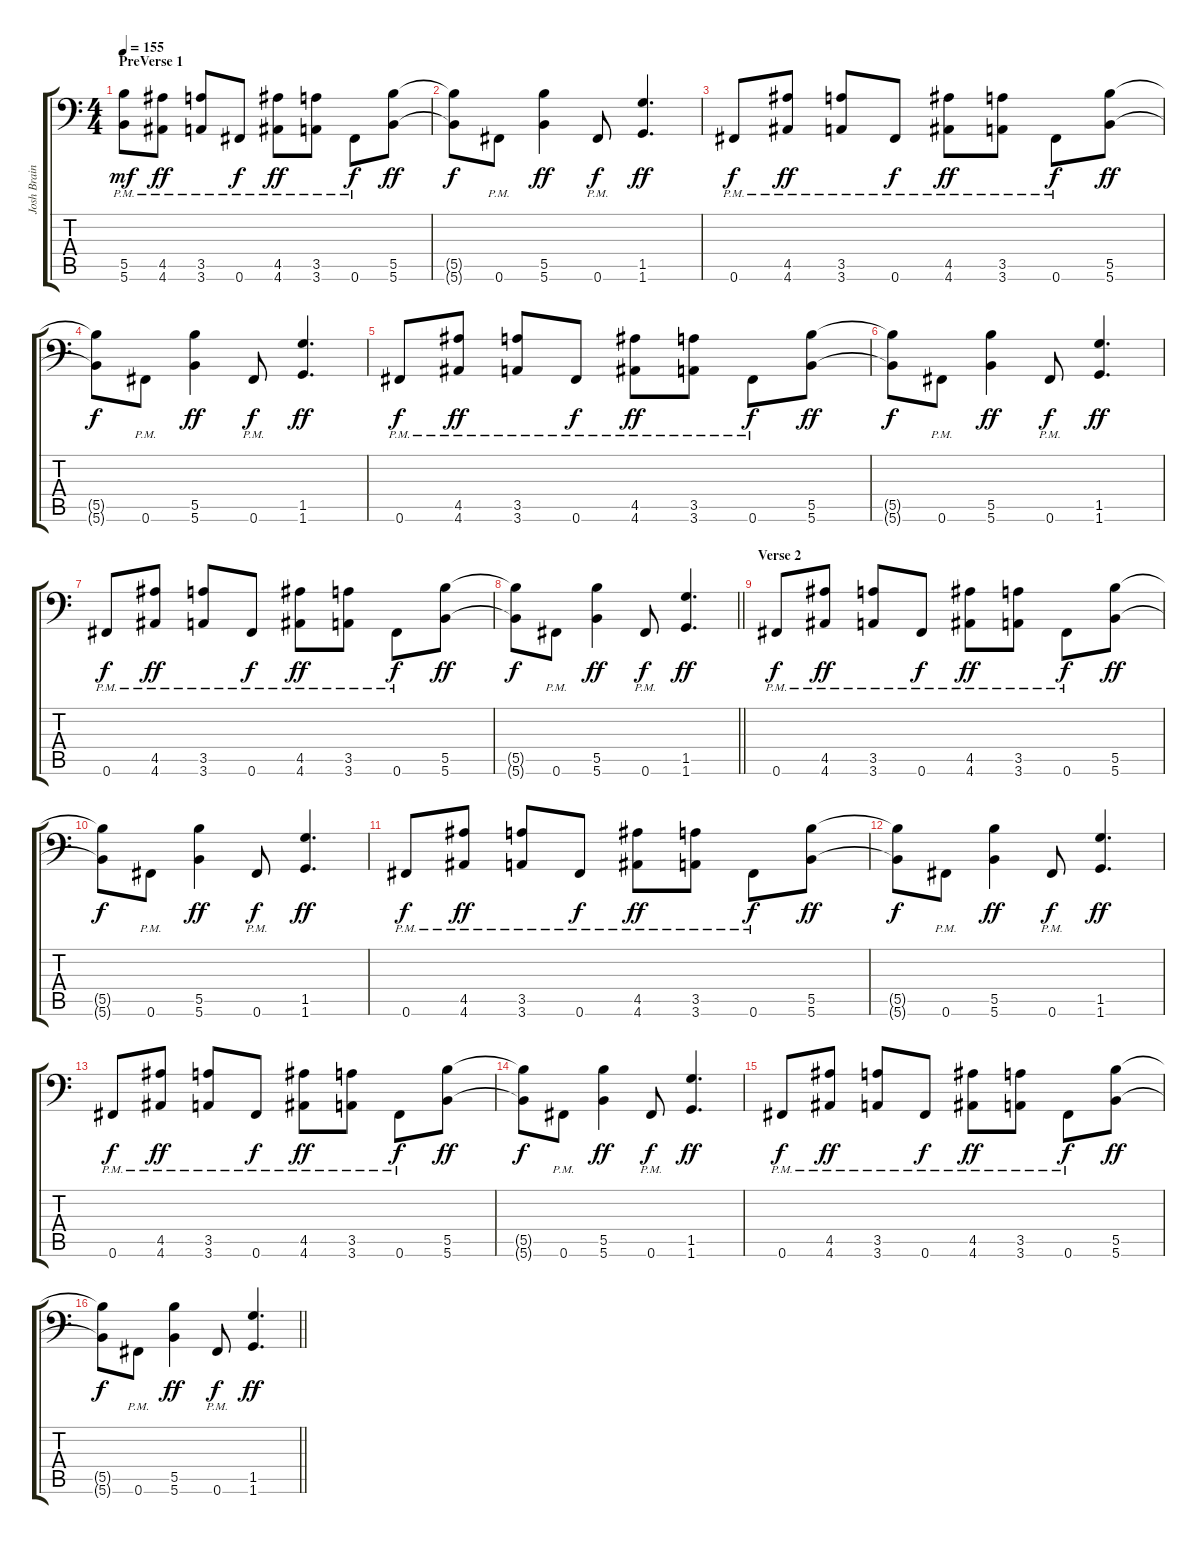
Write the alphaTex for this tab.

\track ("Josh Brainard" "Josh Brain") {instrument distortionguitar}
\staff {score tabs}
\tuning (Db4 Ab3 E3 B2 Gb2 Gb1) {hide}
\ts (4 4)
\section ("" "PreVerse 1")
\tempo 155
\clef f4
\ks c
(5.5{pm} 5.6{pm}).8{dy mf} (4.5{pm} 4.6{pm}).8{dy ff} (3.5{pm} 3.6{pm}).8 0.6{pm}.8{dy f} (4.5{pm} 4.6{pm}).8{dy ff} (3.5{pm} 3.6{pm}).8 0.6{pm}.8{dy f} (5.5 5.6).8{dy ff} |
(5.5{t} 5.6{t}).8{dy f} 0.6{pm}.8 (5.5 5.6).4{dy ff} 0.6{pm}.8{dy f} (1.5 1.6).4{d dy ff} |
0.6{pm}.8{dy f} (4.5{pm} 4.6{pm}).8{dy ff} (3.5{pm} 3.6{pm}).8 0.6{pm}.8{dy f} (4.5{pm} 4.6{pm}).8{dy ff} (3.5{pm} 3.6{pm}).8 0.6{pm}.8{dy f} (5.5 5.6).8{dy ff} |
(5.5{t} 5.6{t}).8{dy f} 0.6{pm}.8 (5.5 5.6).4{dy ff} 0.6{pm}.8{dy f} (1.5 1.6).4{d dy ff} |
0.6{pm}.8{dy f} (4.5{pm} 4.6{pm}).8{dy ff} (3.5{pm} 3.6{pm}).8 0.6{pm}.8{dy f} (4.5{pm} 4.6{pm}).8{dy ff} (3.5{pm} 3.6{pm}).8 0.6{pm}.8{dy f} (5.5 5.6).8{dy ff} |
(5.5{t} 5.6{t}).8{dy f} 0.6{pm}.8 (5.5 5.6).4{dy ff} 0.6{pm}.8{dy f} (1.5 1.6).4{d dy ff} |
0.6{pm}.8{dy f} (4.5{pm} 4.6{pm}).8{dy ff} (3.5{pm} 3.6{pm}).8 0.6{pm}.8{dy f} (4.5{pm} 4.6{pm}).8{dy ff} (3.5{pm} 3.6{pm}).8 0.6{pm}.8{dy f} (5.5 5.6).8{dy ff} |
\barLineRight lightlight
(5.5{t} 5.6{t}).8{dy f} 0.6{pm}.8 (5.5 5.6).4{dy ff} 0.6{pm}.8{dy f} (1.5 1.6).4{d dy ff} |
\section ("" "Verse 2")
0.6{pm}.8{dy f} (4.5{pm} 4.6{pm}).8{dy ff} (3.5{pm} 3.6{pm}).8 0.6{pm}.8{dy f} (4.5{pm} 4.6{pm}).8{dy ff} (3.5{pm} 3.6{pm}).8 0.6{pm}.8{dy f} (5.5 5.6).8{dy ff} |
(5.5{t} 5.6{t}).8{dy f} 0.6{pm}.8 (5.5 5.6).4{dy ff} 0.6{pm}.8{dy f} (1.5 1.6).4{d dy ff} |
0.6{pm}.8{dy f} (4.5{pm} 4.6{pm}).8{dy ff} (3.5{pm} 3.6{pm}).8 0.6{pm}.8{dy f} (4.5{pm} 4.6{pm}).8{dy ff} (3.5{pm} 3.6{pm}).8 0.6{pm}.8{dy f} (5.5 5.6).8{dy ff} |
(5.5{t} 5.6{t}).8{dy f} 0.6{pm}.8 (5.5 5.6).4{dy ff} 0.6{pm}.8{dy f} (1.5 1.6).4{d dy ff} |
0.6{pm}.8{dy f} (4.5{pm} 4.6{pm}).8{dy ff} (3.5{pm} 3.6{pm}).8 0.6{pm}.8{dy f} (4.5{pm} 4.6{pm}).8{dy ff} (3.5{pm} 3.6{pm}).8 0.6{pm}.8{dy f} (5.5 5.6).8{dy ff} |
(5.5{t} 5.6{t}).8{dy f} 0.6{pm}.8 (5.5 5.6).4{dy ff} 0.6{pm}.8{dy f} (1.5 1.6).4{d dy ff} |
0.6{pm}.8{dy f} (4.5{pm} 4.6{pm}).8{dy ff} (3.5{pm} 3.6{pm}).8 0.6{pm}.8{dy f} (4.5{pm} 4.6{pm}).8{dy ff} (3.5{pm} 3.6{pm}).8 0.6{pm}.8{dy f} (5.5 5.6).8{dy ff} |
\barLineRight lightlight
(5.5{t} 5.6{t}).8{dy f} 0.6{pm}.8 (5.5 5.6).4{dy ff} 0.6{pm}.8{dy f} (1.5 1.6).4{d dy ff}
